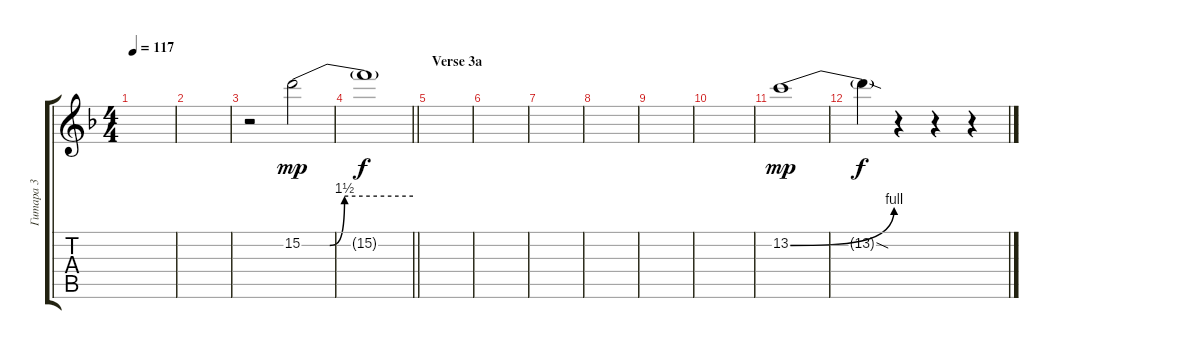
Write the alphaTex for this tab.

\track ("Гитара 3" "Гитара 3") {instrument distortionguitar}
\staff {score tabs}
\tuning (E4 B3 G3 D3 A2 E2) {hide}
\ts (4 4)
\tempo 117
\clef g2
\ks dminor
|
|
r.2 15.2{be (custom 0 0 15 0 23 6 60 6)}.2{dy mp} |
\barLineRight lightlight
15.2{t}.1{dy f} |
\section ("" "Verse 3a")
|
|
|
|
|
|
13.2{be (bend 0 0 60 4)}.1{dy mp} |
13.2{sod t}.4{dy f} r.4 r.4 r.4
